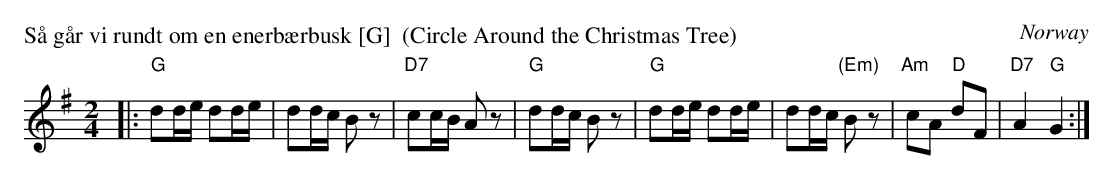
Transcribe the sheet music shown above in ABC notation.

X:1
P: S\aa g\aar vi rundt om en enerb\aerbusk [G]  (Circle Around the Christmas Tree)
O: Norway
M: 2/4
L: 1/16
K: G
|: "G"d2de d2de | d2dc       B2z2 | "D7"c2cB    A2z2 |  "G"d2dc  B2z2 \
|  "G"d2de d2de | d2dc "(Em)"B2z2 | "Am"c2A2 "D"d2F2 | "D7"A4 "G"G4 :|
